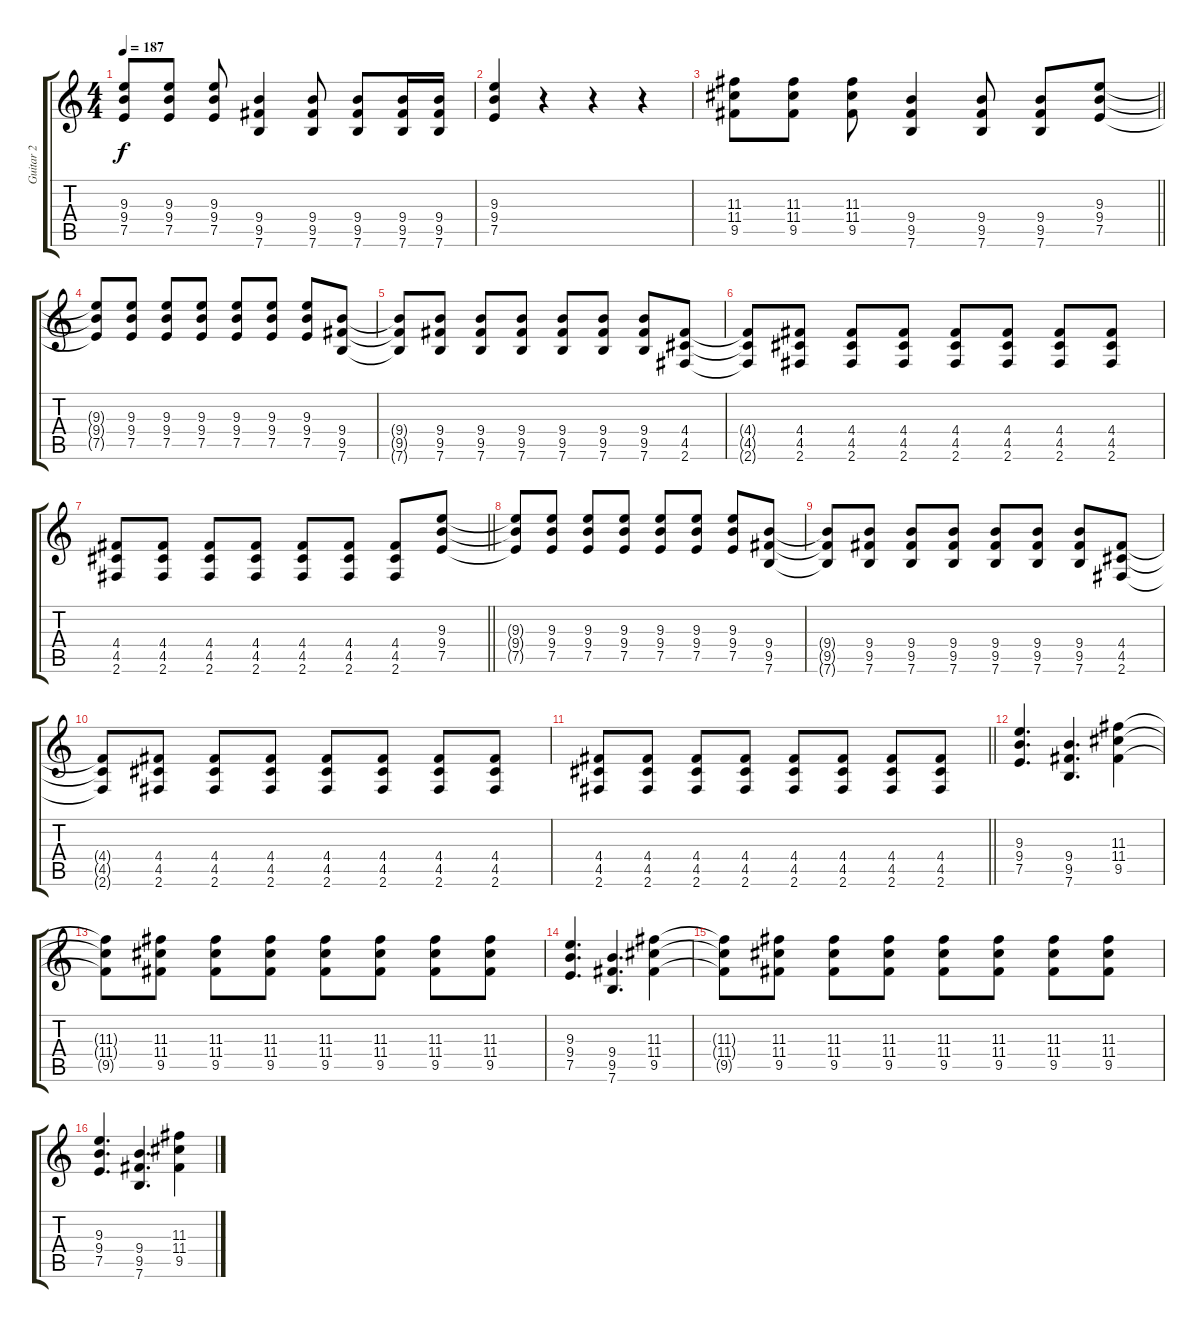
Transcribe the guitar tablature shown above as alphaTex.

\track ("Guitar 2" "Guitar 2") {instrument overdrivenguitar}
\staff {score tabs}
\tuning (E4 B3 G3 D3 A2 E2) {hide}
\ts (4 4)
\tempo 187
\clef g2
\ks c
(9.3 9.4 7.5).8{dy f} (9.3 9.4 7.5).8 (9.3 9.4 7.5).8 (9.4 9.5 7.6).4 (9.4 9.5 7.6).8 (9.4 9.5 7.6).8 (9.4 9.5 7.6).16 (9.4 9.5 7.6).16 |
(9.3 9.4 7.5).4 r.4 r.4 r.4 |
\barLineRight lightlight
(11.3 11.4 9.5).8 (11.3 11.4 9.5).8 (11.3 11.4 9.5).8 (9.4 9.5 7.6).4 (9.4 9.5 7.6).8 (9.4 9.5 7.6).8 (9.3 9.4 7.5).8 |
(9.3{t} 9.4{t} 7.5{t}).8 (9.3 9.4 7.5).8 (9.3 9.4 7.5).8 (9.3 9.4 7.5).8 (9.3 9.4 7.5).8 (9.3 9.4 7.5).8 (9.3 9.4 7.5).8 (9.4 9.5 7.6).8 |
(9.4{t} 9.5{t} 7.6{t}).8 (9.4 9.5 7.6).8 (9.4 9.5 7.6).8 (9.4 9.5 7.6).8 (9.4 9.5 7.6).8 (9.4 9.5 7.6).8 (9.4 9.5 7.6).8 (4.4 4.5 2.6).8 |
(4.4{t} 4.5{t} 2.6{t}).8 (4.4 4.5 2.6).8 (4.4 4.5 2.6).8 (4.4 4.5 2.6).8 (4.4 4.5 2.6).8 (4.4 4.5 2.6).8 (4.4 4.5 2.6).8 (4.4 4.5 2.6).8 |
\barLineRight lightlight
(4.4 4.5 2.6).8 (4.4 4.5 2.6).8 (4.4 4.5 2.6).8 (4.4 4.5 2.6).8 (4.4 4.5 2.6).8 (4.4 4.5 2.6).8 (4.4 4.5 2.6).8 (9.3 9.4 7.5).8 |
(9.3{t} 9.4{t} 7.5{t}).8 (9.3 9.4 7.5).8 (9.3 9.4 7.5).8 (9.3 9.4 7.5).8 (9.3 9.4 7.5).8 (9.3 9.4 7.5).8 (9.3 9.4 7.5).8 (9.4 9.5 7.6).8 |
(9.4{t} 9.5{t} 7.6{t}).8 (9.4 9.5 7.6).8 (9.4 9.5 7.6).8 (9.4 9.5 7.6).8 (9.4 9.5 7.6).8 (9.4 9.5 7.6).8 (9.4 9.5 7.6).8 (4.4 4.5 2.6).8 |
(4.4{t} 4.5{t} 2.6{t}).8 (4.4 4.5 2.6).8 (4.4 4.5 2.6).8 (4.4 4.5 2.6).8 (4.4 4.5 2.6).8 (4.4 4.5 2.6).8 (4.4 4.5 2.6).8 (4.4 4.5 2.6).8 |
\barLineRight lightlight
(4.4 4.5 2.6).8 (4.4 4.5 2.6).8 (4.4 4.5 2.6).8 (4.4 4.5 2.6).8 (4.4 4.5 2.6).8 (4.4 4.5 2.6).8 (4.4 4.5 2.6).8 (4.4 4.5 2.6).8 |
(9.3 9.4 7.5).4{d} (9.4 9.5 7.6).4{d} (11.3 11.4 9.5).4 |
(11.3{t} 11.4{t} 9.5{t}).8 (11.3 11.4 9.5).8 (11.3 11.4 9.5).8 (11.3 11.4 9.5).8 (11.3 11.4 9.5).8 (11.3 11.4 9.5).8 (11.3 11.4 9.5).8 (11.3 11.4 9.5).8 |
(9.3 9.4 7.5).4{d} (9.4 9.5 7.6).4{d} (11.3 11.4 9.5).4 |
(11.3{t} 11.4{t} 9.5{t}).8 (11.3 11.4 9.5).8 (11.3 11.4 9.5).8 (11.3 11.4 9.5).8 (11.3 11.4 9.5).8 (11.3 11.4 9.5).8 (11.3 11.4 9.5).8 (11.3 11.4 9.5).8 |
(9.3 9.4 7.5).4{d} (9.4 9.5 7.6).4{d} (11.3 11.4 9.5).4
